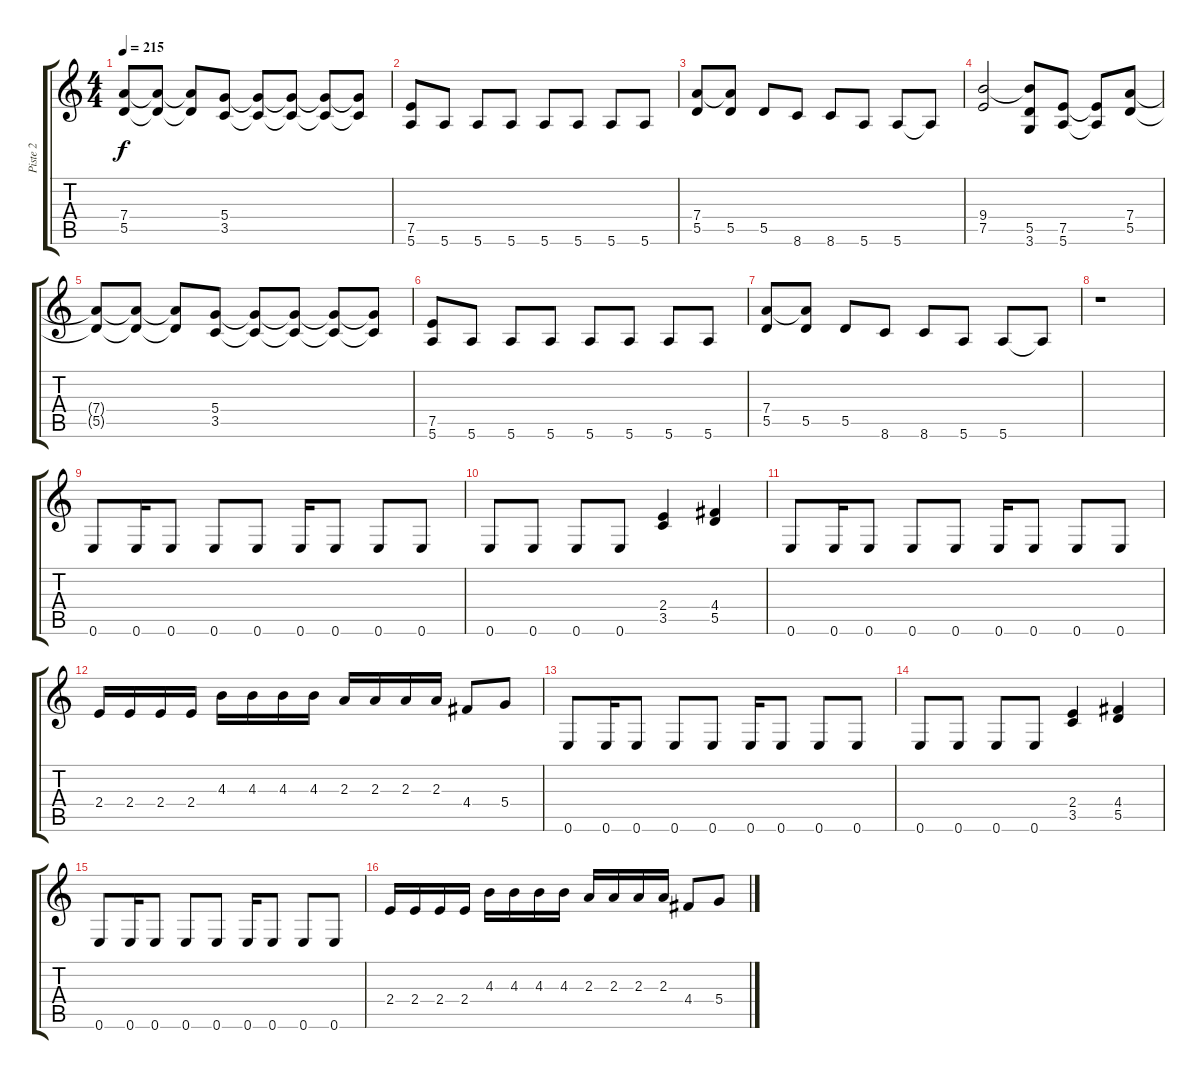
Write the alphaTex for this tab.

\track ("Piste 2" "Piste 2") {instrument distortionguitar}
\staff {score tabs}
\tuning (E4 B3 G3 D3 A2 E2) {hide}
\ts (4 4)
\tempo 215
\clef g2
\ks c
(7.4{t} 5.5{t}).8{dy f} (7.4{t} 5.5{t}).8 (7.4{t} 5.5{t}).8 (5.4 3.5).8 (5.4{t} 3.5{t}).8 (5.4{t} 3.5{t}).8 (5.4{t} 3.5{t}).8 (5.4{t} 3.5{t}).8 |
(7.5 5.6).8 5.6.8 5.6.8 5.6.8 5.6.8 5.6.8 5.6.8 5.6.8 |
(7.4 5.5).8 (7.4{t} 5.5).8 5.5.8 8.6.8 8.6.8 5.6.8 5.6.8 5.6{t}.8 |
(9.4 7.5).2 (9.4{t} 5.5 3.6).8 (7.5 5.6).8 (7.5{t} 5.6{t}).8 (7.4 5.5).8 |
(7.4{t} 5.5{t}).8 (7.4{t} 5.5{t}).8 (7.4{t} 5.5{t}).8 (5.4 3.5).8 (5.4{t} 3.5{t}).8 (5.4{t} 3.5{t}).8 (5.4{t} 3.5{t}).8 (5.4{t} 3.5{t}).8 |
(7.5 5.6).8 5.6.8 5.6.8 5.6.8 5.6.8 5.6.8 5.6.8 5.6.8 |
(7.4 5.5).8 (7.4{t} 5.5).8 5.5.8 8.6.8 8.6.8 5.6.8 5.6.8 5.6{t}.8 |
r.1 |
0.6.8 0.6.16 0.6.8 0.6.8 0.6.8 0.6.16 0.6.8 0.6.8 0.6.8 |
0.6.8 0.6.8 0.6.8 0.6.8 (2.4 3.5).4 (4.4 5.5).4 |
0.6.8 0.6.16 0.6.8 0.6.8 0.6.8 0.6.16 0.6.8 0.6.8 0.6.8 |
2.4.16 2.4.16 2.4.16 2.4.16 4.3.16 4.3.16 4.3.16 4.3.16 2.3.16 2.3.16 2.3.16 2.3.16 4.4.8 5.4.8 |
0.6.8 0.6.16 0.6.8 0.6.8 0.6.8 0.6.16 0.6.8 0.6.8 0.6.8 |
0.6.8 0.6.8 0.6.8 0.6.8 (2.4 3.5).4 (4.4 5.5).4 |
0.6.8 0.6.16 0.6.8 0.6.8 0.6.8 0.6.16 0.6.8 0.6.8 0.6.8 |
2.4.16 2.4.16 2.4.16 2.4.16 4.3.16 4.3.16 4.3.16 4.3.16 2.3.16 2.3.16 2.3.16 2.3.16 4.4.8 5.4.8
